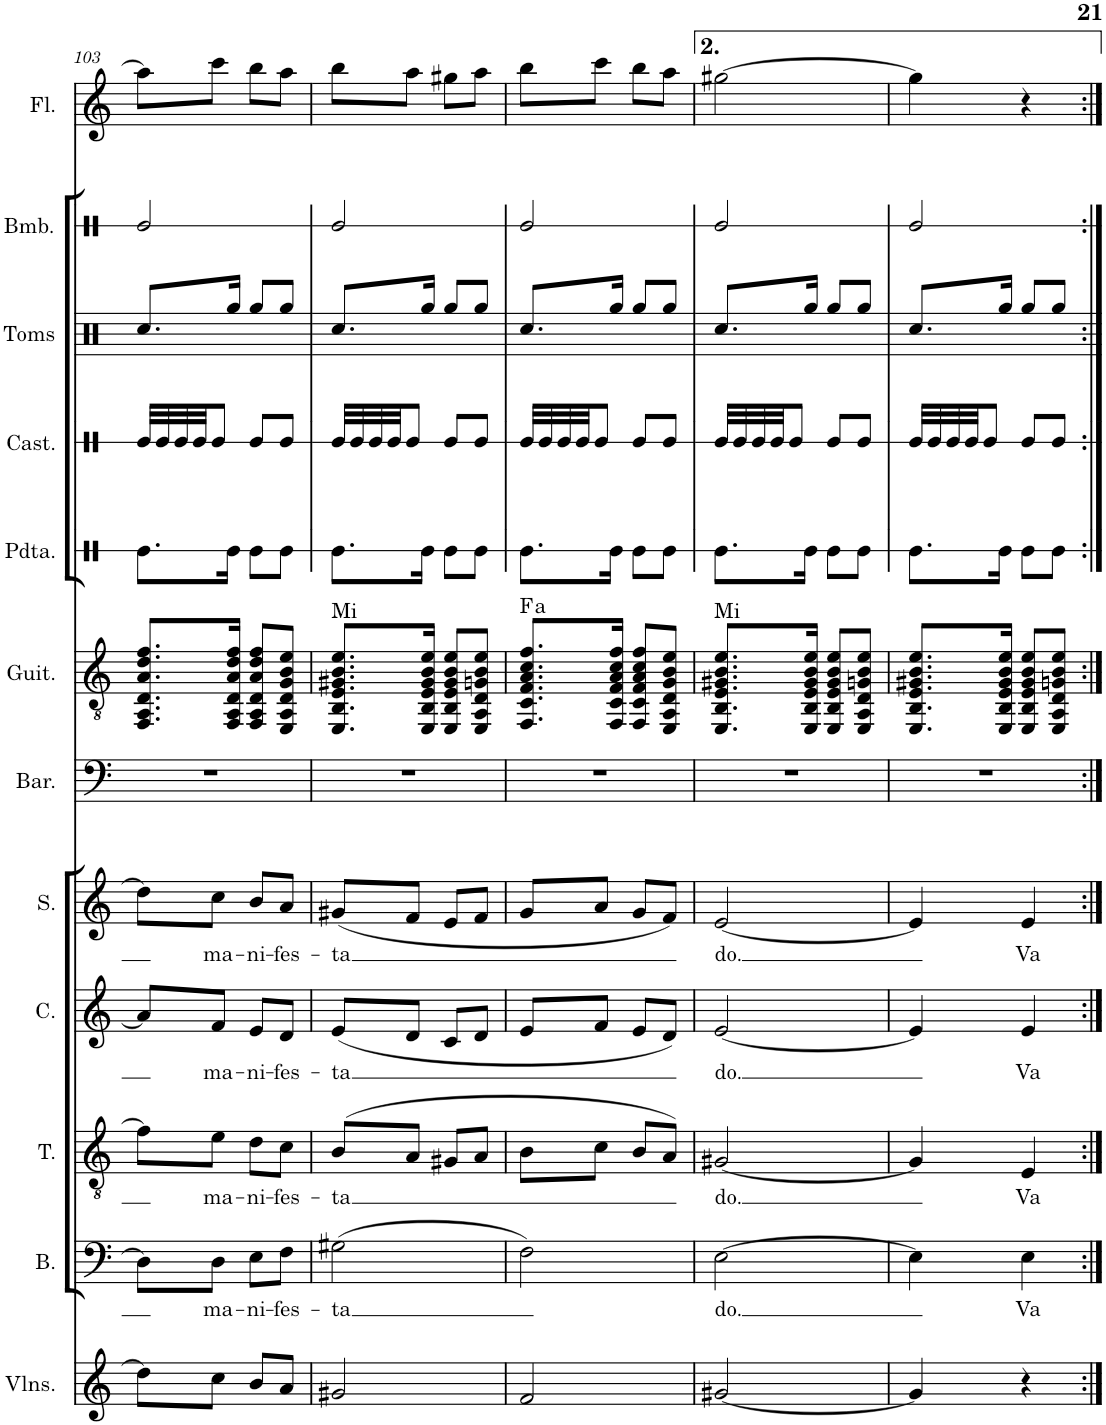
**kern	**kern	**text	**kern	**text	**kern	**text	**kern	**text	**kern	**kern	**harte	**kern	**kern	**kern	**kern	**kern
*part12	*part11	*part11	*part10	*part10	*part9	*part9	*part8	*part8	*part7	*part6	*part6	*part5	*part4	*part3	*part2	*part1
*staff12	*staff11	*staff11	*staff10	*staff10	*staff9	*staff9	*staff8	*staff8	*staff7	*staff6	*	*staff5	*staff4	*staff3	*staff2	*staff1
*I"Violines	*I"Bajo	*	*I"Tenor	*	*I"Contralto	*	*I"Soprano	*	*I"Barítono	*I"Guitarra	*	*I"Pandereta	*I"Castañuelas	*I"Toms	*I"Bombo	*I"Flauta
*I'Vlns.	*I'B.	*	*I'T.	*	*I'C.	*	*I'S.	*	*I'Bar.	*I'Guit.	*	*I'Pdta.	*I'Cast.	*I'Toms	*I'Bmb.	*I'Fl.
!!LO:PB:g=z
*clefG2	*clefF4	*	*clefGv2	*	*clefG2	*	*clefG2	*	*clefF4	*clefGv2	*	*clefX	*clefX	*clefX	*clefX	*clefG2
*k[]	*k[]	*	*k[]	*	*k[]	*	*k[]	*	*k[]	*k[]	*	*k[]	*k[]	*k[]	*k[]	*k[]
*M2/4	*M2/4	*	*M2/4	*	*M2/4	*	*M2/4	*	*M2/4	*M2/4	*	*M2/4	*M2/4	*M2/4	*M2/4	*M2/4
=103	=103	=103	=103	=103	=103	=103	=103	=103	=103	=103	=103	=103	=103	=103	=103	=103
8dd\L]	8D\L]	.	8f\L]	.	8a/L]	.	8dd\L]	.	2r	8.FF/ 8.AA/ 8.D/ 8.A/ 8.d/ 8.f/L	.	8.Re\L	32Re/LLL	8.Rcc/L	2Re/	8aa\L]
.	.	.	.	.	.	.	.	.	.	.	.	.	32Re/	.	.	.
.	.	.	.	.	.	.	.	.	.	.	.	.	32Re/	.	.	.
.	.	.	.	.	.	.	.	.	.	.	.	.	32Re/JJ	.	.	.
!	!	!LO:LY:b	!	!LO:LY:b	!	!LO:LY:b	!	!LO:LY:b	!	!	!	!	!	!	!	!
8cc\J	8D\J	ma-	8e\J	ma-	8f/J	ma-	8cc\J	ma-	.	.	.	.	8Re/J	.	.	8ccc\J
.	.	.	.	.	.	.	.	.	.	16FF/ 16AA/ 16D/ 16A/ 16d/ 16f/Jk	.	16Re\Jk	.	16Rgg/Jk	.	.
!	!	!LO:LY:b	!	!LO:LY:b	!	!LO:LY:b	!	!LO:LY:b	!	!	!	!	!	!	!	!
8b/L	8E\L	-ni-	8d\L	-ni-	8e/L	-ni-	8b/L	-ni-	.	8FF/ 8AA/ 8D/ 8A/ 8d/ 8f/L	.	8Re\L	8Re/L	8Rgg/L	.	8bb\L
!	!	!LO:LY:b	!	!LO:LY:b	!	!LO:LY:b	!	!LO:LY:b	!	!	!	!	!	!	!	!
8a/J	8F\J	-fes-	8c\J	-fes-	8d/J	-fes-	8a/J	-fes-	.	8EE/ 8AA/ 8D/ 8G/ 8B/ 8e/J	.	8Re\J	8Re/J	8Rgg/J	.	8aa\J
=104	=104	=104	=104	=104	=104	=104	=104	=104	=104	=104	=104	=104	=104	=104	=104	=104
!	!	!LO:LY:b	!	!LO:LY:b	!	!LO:LY:b	!	!LO:LY:b	!	!	!LO:H:kt=Mi	!	!	!	!	!
2g#X/	(2G#X\	-ta	(8B/L	-ta	(8e/L	-ta	(8g#X/L	-ta	2r	8.EE/ 8.BB/ 8.E/ 8.G#X/ 8.B/ 8.e/L	N	8.Re\L	32Re/LLL	8.Rcc/L	2Re/	8bb\L
.	.	.	.	.	.	.	.	.	.	.	.	.	32Re/	.	.	.
.	.	.	.	.	.	.	.	.	.	.	.	.	32Re/	.	.	.
.	.	.	.	.	.	.	.	.	.	.	.	.	32Re/JJ	.	.	.
.	.	.	8A/J	.	8d/J	.	8f/J	.	.	.	.	.	8Re/J	.	.	8aa\J
.	.	.	.	.	.	.	.	.	.	16EE/ 16BB/ 16E/ 16G#/ 16B/ 16e/Jk	.	16Re\Jk	.	16Rgg/Jk	.	.
.	.	.	8G#X/L	.	8c/L	.	8e/L	.	.	8EE/ 8BB/ 8E/ 8G#/ 8B/ 8e/L	.	8Re\L	8Re/L	8Rgg/L	.	8gg#X\L
.	.	.	8A/J	.	8d/J	.	8f/J	.	.	8EE/ 8AA/ 8D/ 8Gn/ 8B/ 8e/J	.	8Re\J	8Re/J	8Rgg/J	.	8aa\J
=105	=105	=105	=105	=105	=105	=105	=105	=105	=105	=105	=105	=105	=105	=105	=105	=105
!	!	!	!	!	!	!	!	!	!	!	!LO:H:kt=a	!	!	!	!	!
2f/	2F\)	.	8B\L	.	8e/L	.	8g/L	.	2r	8.FF/ 8.C/ 8.F/ 8.A/ 8.c/ 8.f/L	.	8.Re\L	32Re/LLL	8.Rcc/L	2Re/	8bb\L
.	.	.	.	.	.	.	.	.	.	.	.	.	32Re/	.	.	.
.	.	.	.	.	.	.	.	.	.	.	.	.	32Re/	.	.	.
.	.	.	.	.	.	.	.	.	.	.	.	.	32Re/JJ	.	.	.
.	.	.	8c\J	.	8f/J	.	8a/J	.	.	.	.	.	8Re/J	.	.	8ccc\J
.	.	.	.	.	.	.	.	.	.	16FF/ 16C/ 16F/ 16A/ 16c/ 16f/Jk	.	16Re\Jk	.	16Rgg/Jk	.	.
.	.	.	8B/L	.	8e/L	.	8g/L	.	.	8FF/ 8C/ 8F/ 8A/ 8c/ 8f/L	.	8Re\L	8Re/L	8Rgg/L	.	8bb\L
.	.	.	8A/J)	.	8d/J)	.	8f/J)	.	.	8EE/ 8AA/ 8D/ 8G/ 8B/ 8e/J	.	8Re\J	8Re/J	8Rgg/J	.	8aa\J
=106	=106	=106	=106	=106	=106	=106	=106	=106	=106	=106	=106	=106	=106	=106	=106	=106
!	!	!LO:LY:b	!	!LO:LY:b	!	!LO:LY:b	!	!LO:LY:b	!	!	!LO:H:kt=Mi	!	!	!	!	!
[2g#X/	[2E\	do.	[2G#X/	do.	[2e/	do.	[2e/	do.	2r	8.EE/ 8.BB/ 8.E/ 8.G#X/ 8.B/ 8.e/L	N	8.Re\L	32Re/LLL	8.Rcc/L	2Re/	[2gg#X\
.	.	.	.	.	.	.	.	.	.	.	.	.	32Re/	.	.	.
.	.	.	.	.	.	.	.	.	.	.	.	.	32Re/	.	.	.
.	.	.	.	.	.	.	.	.	.	.	.	.	32Re/JJ	.	.	.
.	.	.	.	.	.	.	.	.	.	.	.	.	8Re/J	.	.	.
.	.	.	.	.	.	.	.	.	.	16EE/ 16BB/ 16E/ 16G#/ 16B/ 16e/Jk	.	16Re\Jk	.	16Rgg/Jk	.	.
.	.	.	.	.	.	.	.	.	.	8EE/ 8BB/ 8E/ 8G#/ 8B/ 8e/L	.	8Re\L	8Re/L	8Rgg/L	.	.
.	.	.	.	.	.	.	.	.	.	8EE/ 8AA/ 8D/ 8Gn/ 8B/ 8e/J	.	8Re\J	8Re/J	8Rgg/J	.	.
=107	=107	=107	=107	=107	=107	=107	=107	=107	=107	=107	=107	=107	=107	=107	=107	=107
4g#/]	4E\]	.	4G#/]	.	4e/]	.	4e/]	.	2r	8.EE/ 8.BB/ 8.E/ 8.G#X/ 8.B/ 8.e/L	.	8.Re\L	32Re/LLL	8.Rcc/L	2Re/	4gg#\]
.	.	.	.	.	.	.	.	.	.	.	.	.	32Re/	.	.	.
.	.	.	.	.	.	.	.	.	.	.	.	.	32Re/	.	.	.
.	.	.	.	.	.	.	.	.	.	.	.	.	32Re/JJ	.	.	.
.	.	.	.	.	.	.	.	.	.	.	.	.	8Re/J	.	.	.
.	.	.	.	.	.	.	.	.	.	16EE/ 16BB/ 16E/ 16G#/ 16B/ 16e/Jk	.	16Re\Jk	.	16Rgg/Jk	.	.
!	!	!LO:LY:b	!	!LO:LY:b	!	!LO:LY:b	!	!LO:LY:b	!	!	!	!	!	!	!	!
4r	4E\	Va	4E/	Va	4e/	Va	4e/	Va	.	8EE/ 8BB/ 8E/ 8G#/ 8B/ 8e/L	.	8Re\L	8Re/L	8Rgg/L	.	4r
.	.	.	.	.	.	.	.	.	.	8EE/ 8AA/ 8D/ 8Gn/ 8B/ 8e/J	.	8Re\J	8Re/J	8Rgg/J	.	.
=:|!	=:|!	=:|!	=:|!	=:|!	=:|!	=:|!	=:|!	=:|!	=:|!	=:|!	=:|!	=:|!	=:|!	=:|!	=:|!	=:|!
*-	*-	*-	*-	*-	*-	*-	*-	*-	*-	*-	*-	*-	*-	*-	*-	*-
